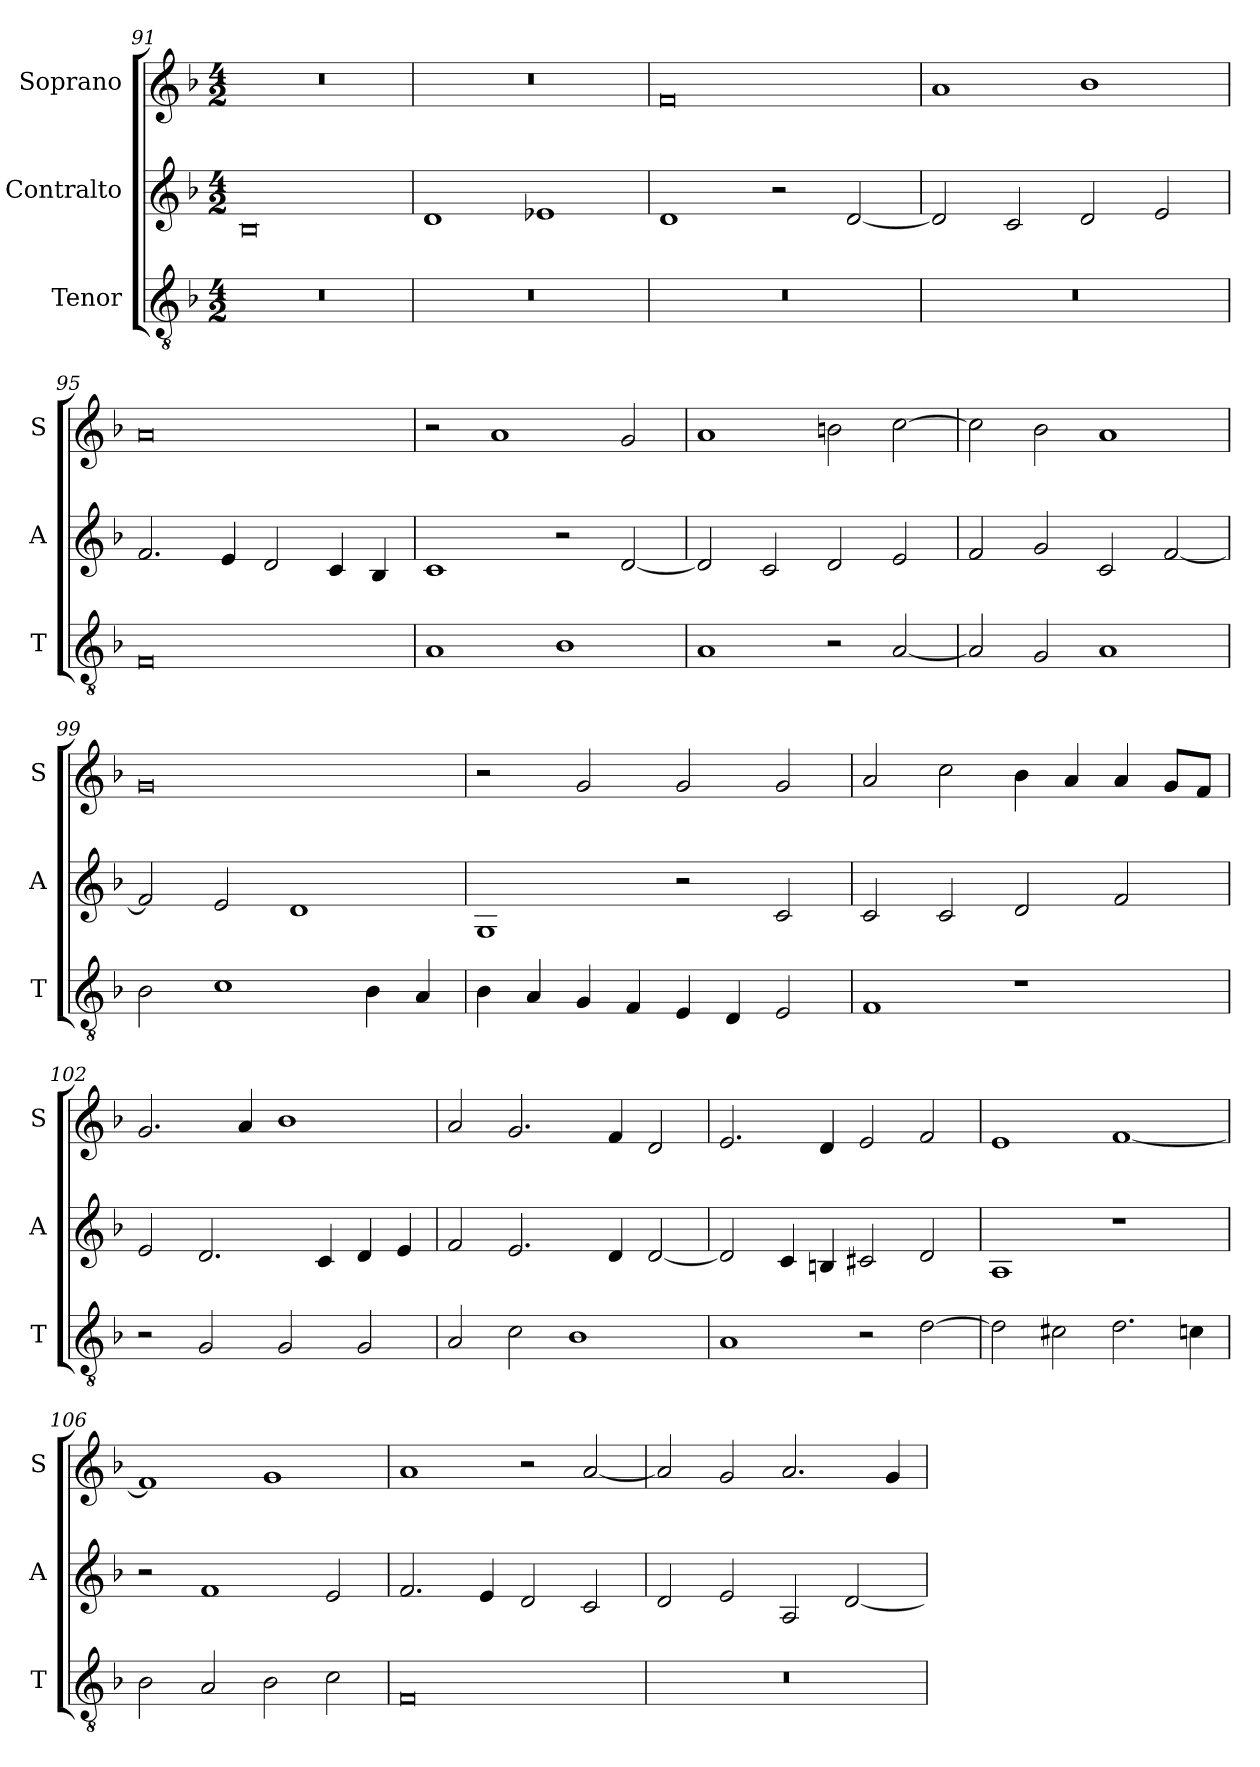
**kern	**kern	**kern
*part3	*part2	*part1
*staff3	*staff2	*staff1
*I"Tenor	*I"Contralto	*I"Soprano
*I'T	*I'A	*I'S
*clefGv2	*clefG2	*clefG2
*k[b-]	*k[b-]	*k[b-]
*F:ion	*F:ion	*F:ion
*M4/2	*M4/2	*M4/2
=91	=91	=91
0r	0B-	0r
=92	=92	=92
0r	1d	0r
.	1e-X	.
=93	=93	=93
0r	1d	0f
.	2r	.
.	[2d	.
=94	=94	=94
0r	2d]	1a
.	2c	.
.	2d	1b-
.	2e	.
=95	=95	=95
0F	2.f	0a
.	4e	.
.	2d	.
.	4c	.
.	4B-	.
=96	=96	=96
1A	1c	2r
.	.	1a
1B-	2r	.
.	[2d	2g
=97	=97	=97
1A	2d]	1a
.	2c	.
2r	2d	2bn
[2A	2e	[2cc
=98	=98	=98
2A]	2f	2cc]
2G	2g	2b-
1A	2c	1a
.	[2f	.
=99	=99	=99
2B-	2f]	0g
1c	2e	.
.	1d	.
4B-	.	.
4A	.	.
=100	=100	=100
4B-	1G	2r
4A	.	.
4G	.	2g
4F	.	.
4E	2r	2g
4D	.	.
2E	2c	2g
=101	=101	=101
1F	2c	2a
.	2c	2cc
1r	2d	4b-
.	.	4a
.	2f	4a
.	.	8g/L
.	.	8f/J
=102	=102	=102
2r	2e	2.g
2G	2.d	.
.	.	4a
2G	.	1b-
.	4c	.
2G	4d	.
.	4e	.
=103	=103	=103
2A	2f	2a
2c	2.e	2.g
1B-	.	.
.	4d	4f
.	[2d	2d
=104	=104	=104
1A	2d]	2.e
.	4c	.
.	4Bn	4d
2r	2c#X	2e
[2d	2d	2f
=105	=105	=105
2d]	1A	1e
2c#X	.	.
2.d	1r	[1f
4cn	.	.
=106	=106	=106
2B-	2r	1f]
2A	1f	.
2B-	.	1g
2c	2e	.
=107	=107	=107
0F	2.f	1a
.	4e	.
.	2d	2r
.	2c	[2a
=108	=108	=108
0r	2d	2a]
.	2e	2g
.	2A	2.a
.	[2d	.
.	.	4g
=	=	=
*-	*-	*-
